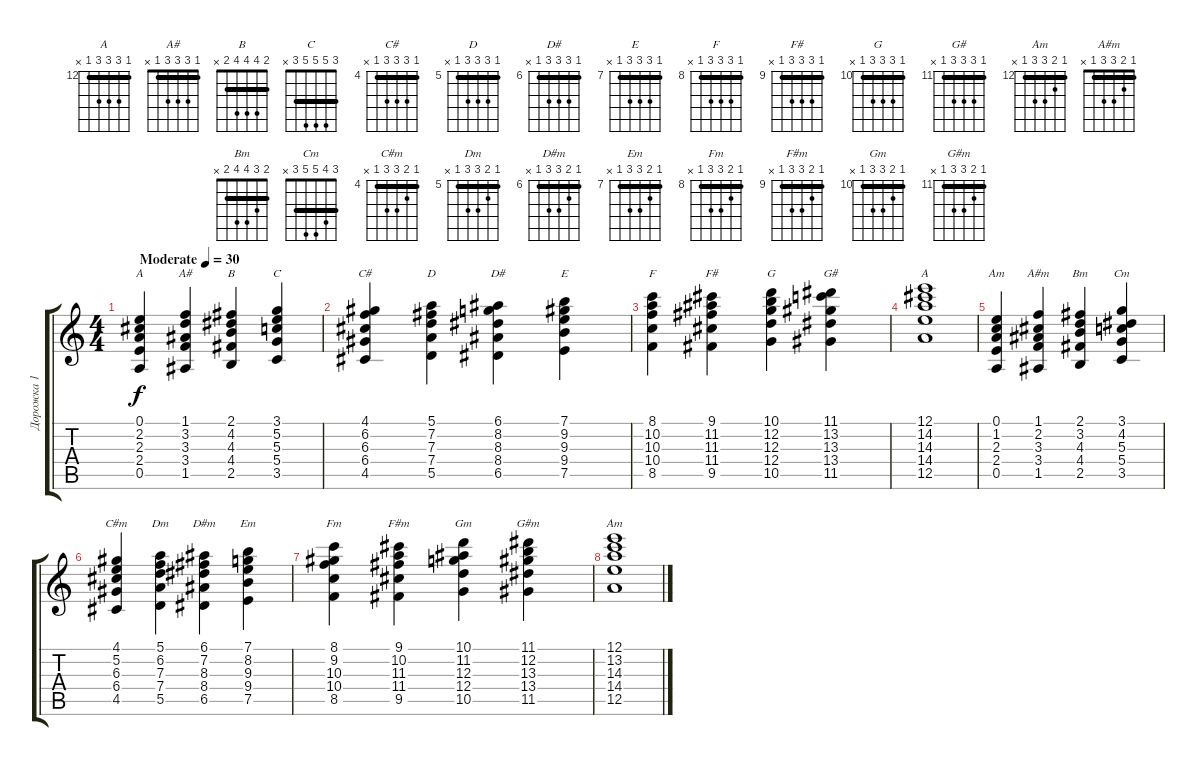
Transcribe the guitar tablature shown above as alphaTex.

\track ("Дорожка 1" "Дорожка 1") {instrument acousticguitarsteel}
\staff {score tabs}
\tuning (E4 B3 G3 D3 A2 E2) {hide}
\chord ("A" 0 2 2 2 0 x)
\chord ("A#" 1 3 3 3 1 x) {barre 1}
\chord ("B" 2 4 4 4 2 x) {barre 2}
\chord ("C" 3 5 5 5 3 x) {barre 3}
\chord ("C#" 4 6 6 6 4 x) {firstfret 4 barre 4}
\chord ("D" 5 7 7 7 5 x) {firstfret 5 barre 5}
\chord ("D#" 6 8 8 8 6 x) {firstfret 6 barre 6}
\chord ("E" 7 9 9 9 7 x) {firstfret 7 barre 7}
\chord ("F" 8 10 10 10 8 x) {firstfret 8 barre 8}
\chord ("F#" 9 11 11 11 9 x) {firstfret 9 barre 9}
\chord ("G" 10 12 12 12 10 x) {firstfret 10 barre 10}
\chord ("G#" 11 13 13 13 11 x) {firstfret 11 barre 11}
\chord ("A" 12 14 14 14 12 x) {firstfret 12 barre 12}
\chord ("Am" 0 1 2 2 0 x)
\chord ("A#m" 1 2 3 3 1 x) {barre 1}
\chord ("Bm" 2 3 4 4 2 x) {barre 2}
\chord ("Cm" 3 4 5 5 3 x) {barre 3}
\chord ("C#m" 4 5 6 6 4 x) {firstfret 4 barre 4}
\chord ("Dm" 5 6 7 7 5 x) {firstfret 5 barre 5}
\chord ("D#m" 6 7 8 8 6 x) {firstfret 6 barre 6}
\chord ("Em" 7 8 9 9 7 x) {firstfret 7 barre 7}
\chord ("Fm" 8 9 10 10 8 x) {firstfret 8 barre 8}
\chord ("F#m" 9 10 11 11 9 x) {firstfret 9 barre 9}
\chord ("Gm" 10 11 12 12 10 x) {firstfret 10 barre 10}
\chord ("G#m" 11 12 13 13 11 x) {firstfret 11 barre 11}
\chord ("Am" 12 13 14 14 12 x) {firstfret 12 barre 12}
\ts (4 4)
\tempo (30 "Moderate")
\clef g2
\ks c
(0.1 2.2 2.3 2.4 0.5).4{ch "A" dy f instrument acousticguitarsteel} (1.1 3.2 3.3 3.4 1.5).4{ch "A#"} (2.1 4.2 4.3 4.4 2.5).4{ch "B"} (3.1 5.2 5.3 5.4 3.5).4{ch "C"} |
(4.1 6.2 6.3 6.4 4.5).4{ch "C#"} (5.1 7.2 7.3 7.4 5.5).4{ch "D"} (6.1 8.2 8.3 8.4 6.5).4{ch "D#"} (7.1 9.2 9.3 9.4 7.5).4{ch "E"} |
(8.1 10.2 10.3 10.4 8.5).4{ch "F"} (9.1 11.2 11.3 11.4 9.5).4{ch "F#"} (10.1 12.2 12.3 12.4 10.5).4{ch "G"} (11.1 13.2 13.3 13.4 11.5).4{ch "G#"} |
(12.1 14.2 14.3 14.4 12.5).1{ch "A"} |
(0.1 1.2 2.3 2.4 0.5).4{ch "Am"} (1.1 2.2 3.3 3.4 1.5).4{ch "A#m"} (2.1 3.2 4.3 4.4 2.5).4{ch "Bm"} (3.1 4.2 5.3 5.4 3.5).4{ch "Cm"} |
(4.1 5.2 6.3 6.4 4.5).4{ch "C#m"} (5.1 6.2 7.3 7.4 5.5).4{ch "Dm"} (6.1 7.2 8.3 8.4 6.5).4{ch "D#m"} (7.1 8.2 9.3 9.4 7.5).4{ch "Em"} |
(8.1 9.2 10.3 10.4 8.5).4{ch "Fm"} (9.1 10.2 11.3 11.4 9.5).4{ch "F#m"} (10.1 11.2 12.3 12.4 10.5).4{ch "Gm"} (11.1 12.2 13.3 13.4 11.5).4{ch "G#m"} |
(12.1 13.2 14.3 14.4 12.5).1{ch "Am"}
